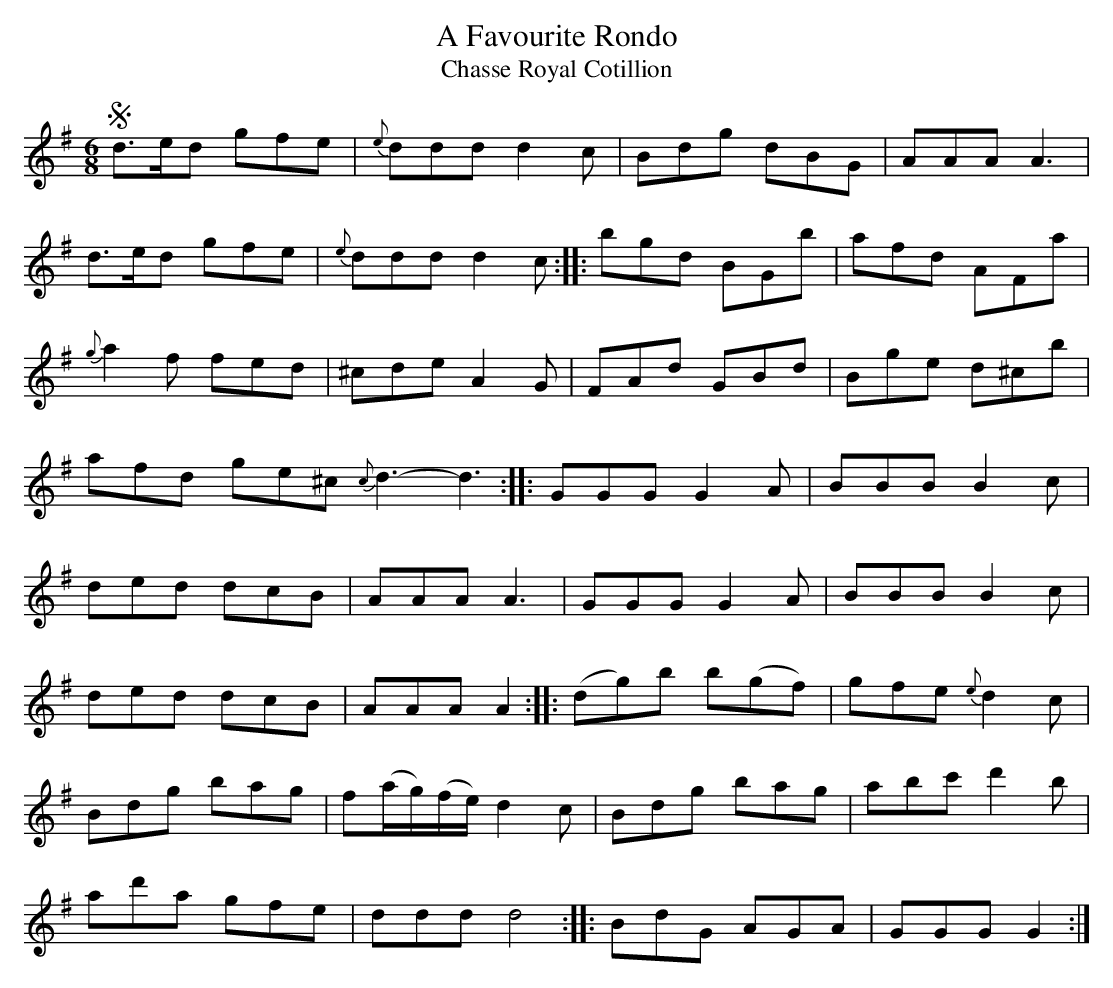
X:1
T:Favourite Rondo, A
T:Chasse Royal Cotillion
M:6/8
L:1/8
K:G
Sd>ed gfe|{e}ddd d2c|Bdg dBG|AAA A3|
d>ed gfe|{e}ddd d2c::bgd BGb|afd AFa|
{g}a2f fed|^cde A2G|FAd GBd|Bge d^cb|
afd ge^c {c}d3-d3:||:GGG G2A|BBB B2c|
ded dcB|AAA A3|GGG G2A|BBB B2c|
ded dcB|AAA A2::(dg)b b(gf)|gfe {e}d2c|
Bdg bag|f(a/g/)(f/e/) d2c|Bdg bag|abc' d'2b|
ad'a gfe|ddd d4::BdG AGA|GGG G2:|
